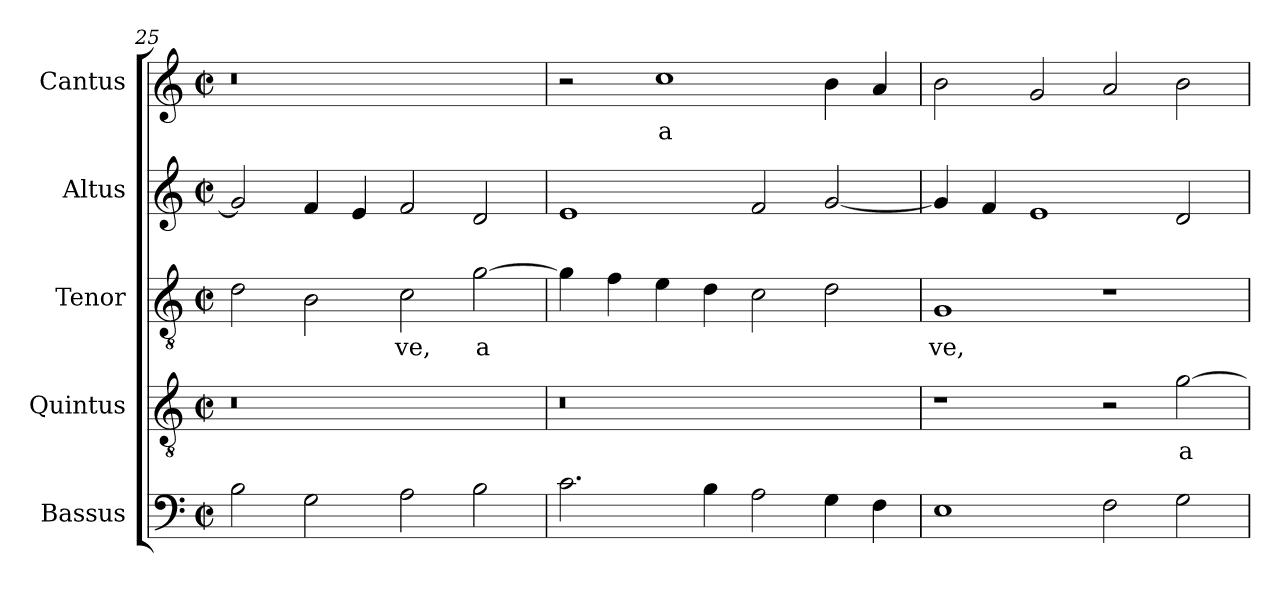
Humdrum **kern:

**kern	**kern	**text	**kern	**text	**kern	**kern	**text
*part5	*part4	*part4	*part3	*part3	*part2	*part1	*part1
*staff5	*staff4	*staff4	*staff3	*staff3	*staff2	*staff1	*staff1
*I"Bassus	*I"Quintus	*	*I"Tenor	*	*I"Altus	*I"Cantus	*
*clefF4	*clefGv2	*	*clefGv2	*	*clefG2	*clefG2	*
*M2/2	*M2/2	*	*M2/2	*	*M2/2	*M2/2	*
*met(c|)	*met(c|)	*	*met(c|)	*	*met(c|)	*met(c|)	*
=25	=25	=25	=25	=25	=25	=25	=25
2B\	0r	.	2d\	.	2g/]	0r	.
2G\	.	.	2B\	.	4f/	.	.
.	.	.	.	.	4e/	.	.
!	!	!	!	!LO:LY:b:cj	!	!	!
2A\	.	.	2c\	ve,	2f/	.	.
!	!	!	!	!LO:LY:b:cj	!	!	!
2B\	.	.	[>2g\	a	2d/	.	.
!!LO:LB:g=z
=26	=26	=26	=26	=26	=26	=26	=26
2.c\	0r	.	4g\]	.	1e	2r	.
.	.	.	4f\	.	.	.	.
!	!	!	!	!	!	!	!LO:LY:b:rj
.	.	.	4e\	.	.	1cc	a
4B\	.	.	4d\	.	.	.	.
2A\	.	.	2c\	.	2f/	.	.
4G\	.	.	2d\	.	[<2g/	4b\	.
4F\	.	.	.	.	.	4a/	.
=27	=27	=27	=27	=27	=27	=27	=27
!	!	!	!	!LO:LY:b:cj	!	!	!
1E	1r	.	1G	ve,	4g/]	2b\	.
.	.	.	.	.	4f/	.	.
.	.	.	.	.	1e	2g/	.
2F\	2r	.	1r	.	.	2a/	.
!	!	!LO:LY:b:cj	!	!	!	!	!
2G\	[>2g\	a-	.	.	2d/	2b\	.
=	=	=	=	=	=	=	=
*-	*-	*-	*-	*-	*-	*-	*-
